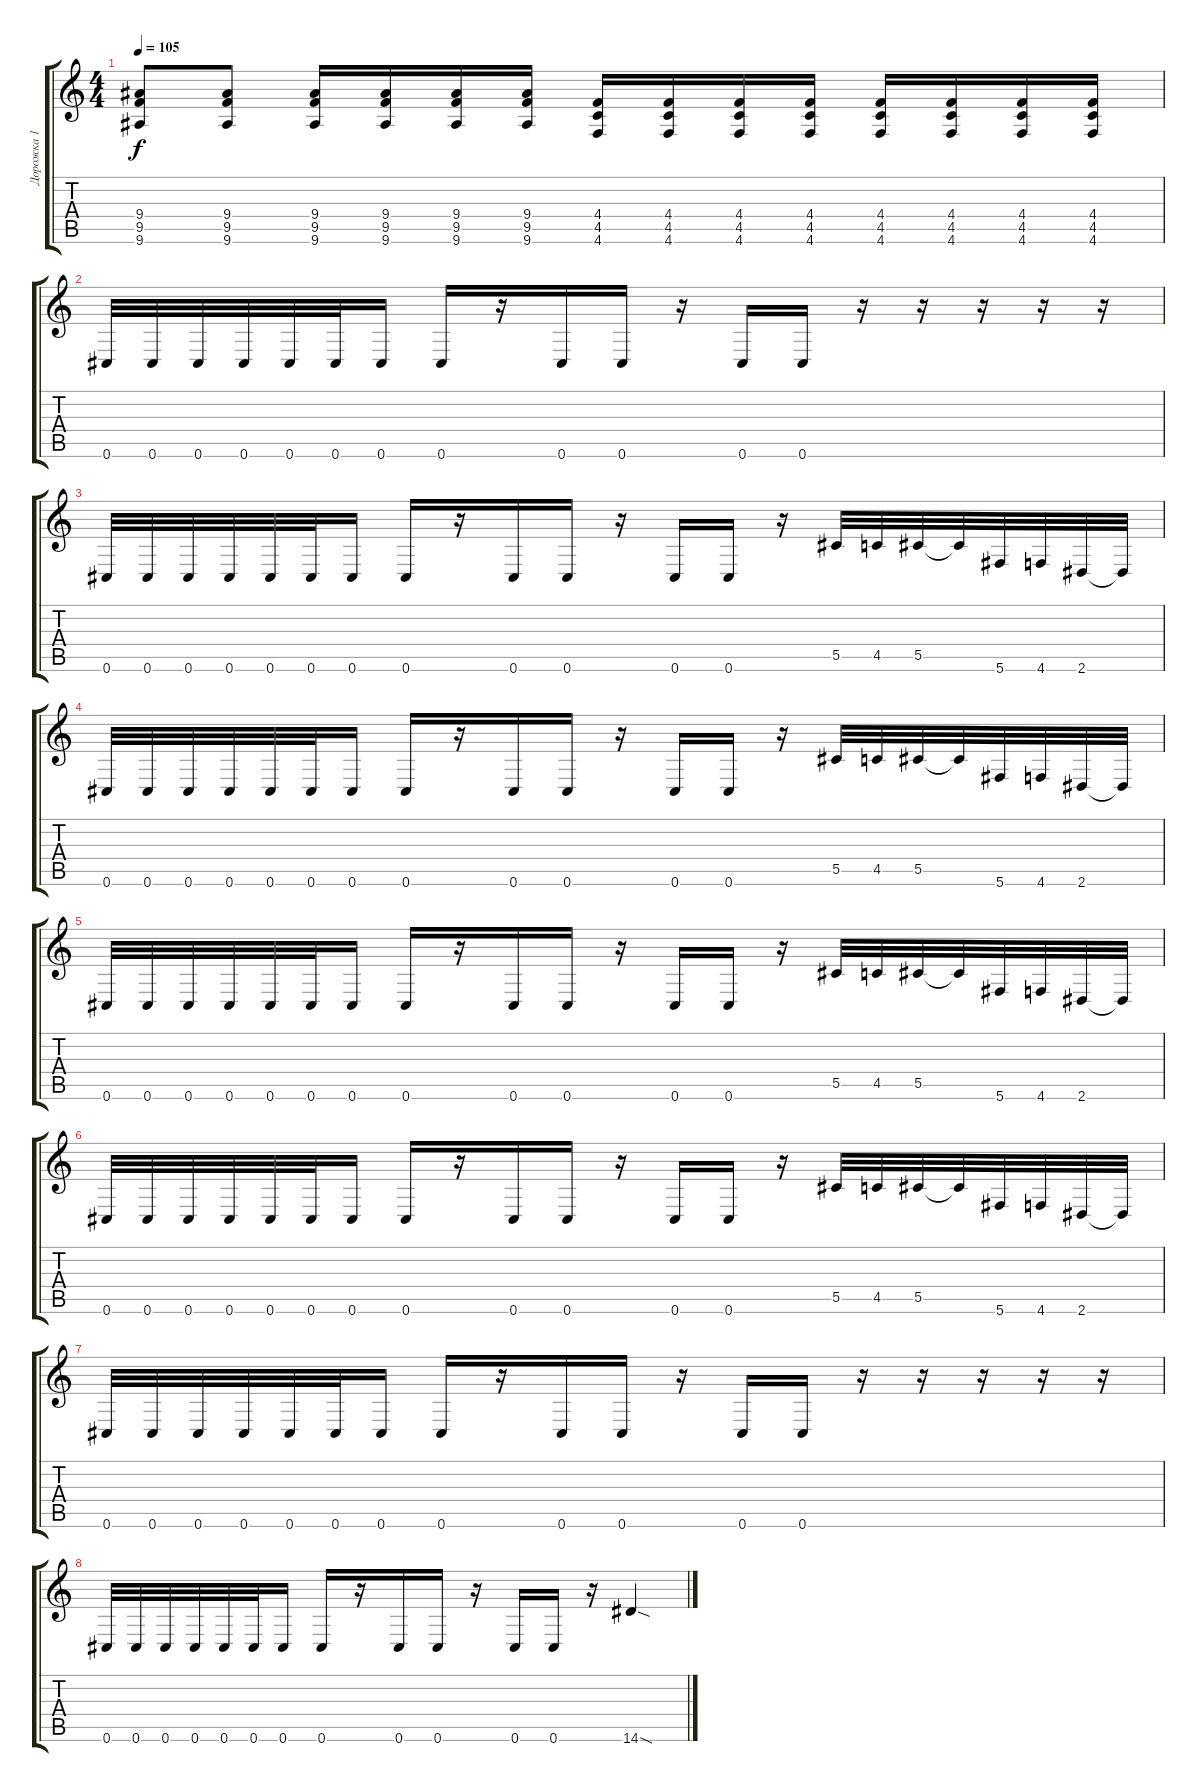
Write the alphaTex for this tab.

\track ("Дорожка 1" "Дорожка 1") {instrument distortionguitar}
\staff {score tabs}
\tuning (Eb4 Bb3 Gb3 Db3 Ab2 Db2) {hide}
\ts (4 4)
\tempo 105
\clef g2
\ks c
(9.4 9.5 9.6).8{dy f} (9.4 9.5 9.6).8 (9.4 9.5 9.6).16 (9.4 9.5 9.6).16 (9.4 9.5 9.6).16 (9.4 9.5 9.6).16 (4.4 4.5 4.6).16 (4.4 4.5 4.6).16 (4.4 4.5 4.6).16 (4.4 4.5 4.6).16 (4.4 4.5 4.6).16 (4.4 4.5 4.6).16 (4.4 4.5 4.6).16 (4.4 4.5 4.6).16 |
0.6.32 0.6.32 0.6.32 0.6.32 0.6.32 0.6.32 0.6.16 0.6.16 r.16 0.6.16 0.6.16 r.16 0.6.16 0.6.16 r.16 r.16 r.16 r.16 r.16 |
0.6.32 0.6.32 0.6.32 0.6.32 0.6.32 0.6.32 0.6.16 0.6.16 r.16 0.6.16 0.6.16 r.16 0.6.16 0.6.16 r.16 5.5.32 4.5.32 5.5.32 5.5{t}.32 5.6.32 4.6.32 2.6.32 2.6{t}.32 |
0.6.32 0.6.32 0.6.32 0.6.32 0.6.32 0.6.32 0.6.16 0.6.16 r.16 0.6.16 0.6.16 r.16 0.6.16 0.6.16 r.16 5.5.32 4.5.32 5.5.32 5.5{t}.32 5.6.32 4.6.32 2.6.32 2.6{t}.32 |
0.6.32 0.6.32 0.6.32 0.6.32 0.6.32 0.6.32 0.6.16 0.6.16 r.16 0.6.16 0.6.16 r.16 0.6.16 0.6.16 r.16 5.5.32 4.5.32 5.5.32 5.5{t}.32 5.6.32 4.6.32 2.6.32 2.6{t}.32 |
0.6.32 0.6.32 0.6.32 0.6.32 0.6.32 0.6.32 0.6.16 0.6.16 r.16 0.6.16 0.6.16 r.16 0.6.16 0.6.16 r.16 5.5.32 4.5.32 5.5.32 5.5{t}.32 5.6.32 4.6.32 2.6.32 2.6{t}.32 |
0.6.32 0.6.32 0.6.32 0.6.32 0.6.32 0.6.32 0.6.16 0.6.16 r.16 0.6.16 0.6.16 r.16 0.6.16 0.6.16 r.16 r.16 r.16 r.16 r.16 |
0.6.32 0.6.32 0.6.32 0.6.32 0.6.32 0.6.32 0.6.16 0.6.16 r.16 0.6.16 0.6.16 r.16 0.6.16 0.6.16 r.16 14.6{sod}.4
